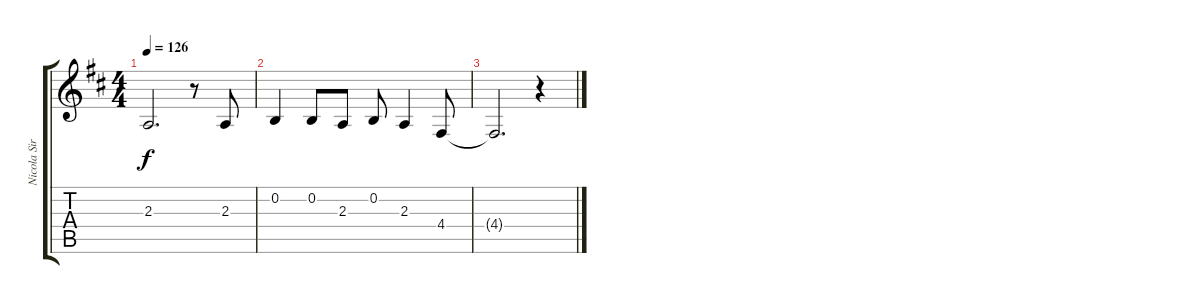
\track ("Nicola Sirkis (voix)" "Nicola Sir") {instrument bassoon}
\staff {score tabs}
\tuning (E4 B3 G3 D3 A2 E2) {hide}
\ts (4 4)
\tempo 126
\clef g2
\ks d
2.3.2{d dy f} r.8 2.3.8 |
0.2.4 0.2.8 2.3.8 0.2.8 2.3.4 4.4.8 |
4.4{t}.2{d} r.4
